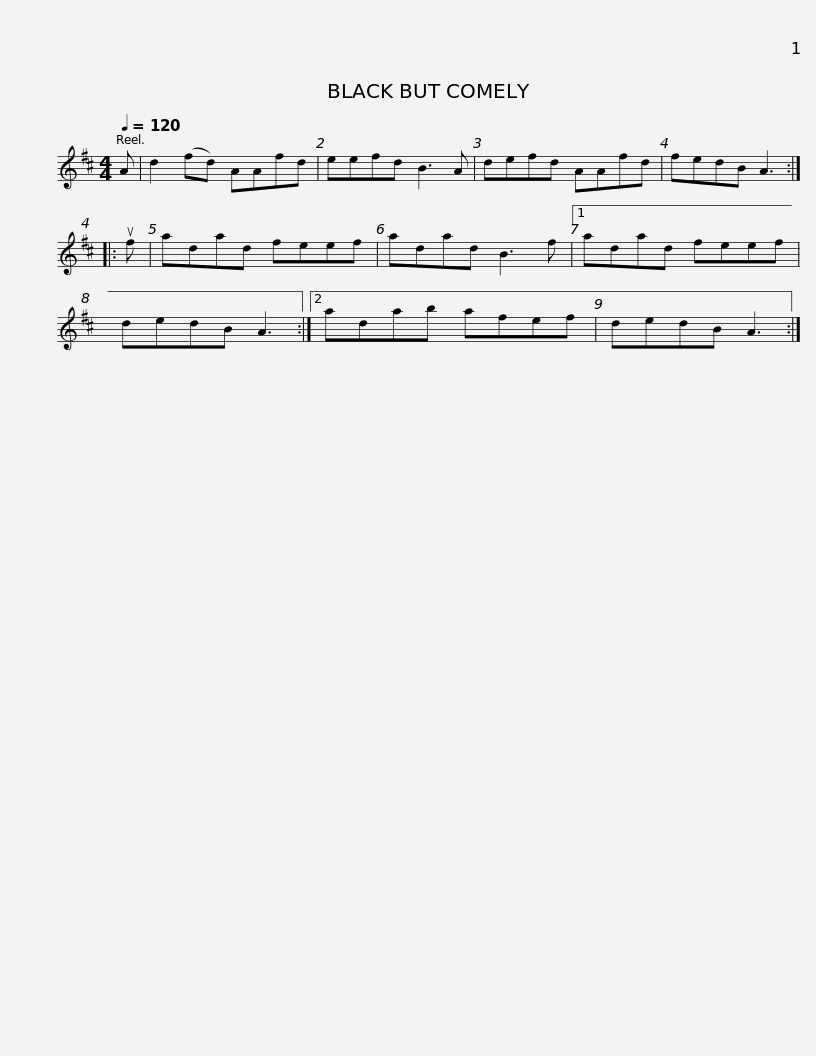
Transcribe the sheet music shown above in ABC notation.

X:1
L:1/8
Q:1/4=120
M:4/4
I:linebreak $
K:D
V:1 treble
V:1
 A | d2 (fd) AAfd | eefd B3 A | defd AAfd | fedB A3 :: %5
 uf | adad feef |$ adad B3 f |1 adad feef | dedB A3 :|2 %10
 adab afef | dedB A3 :| %12
